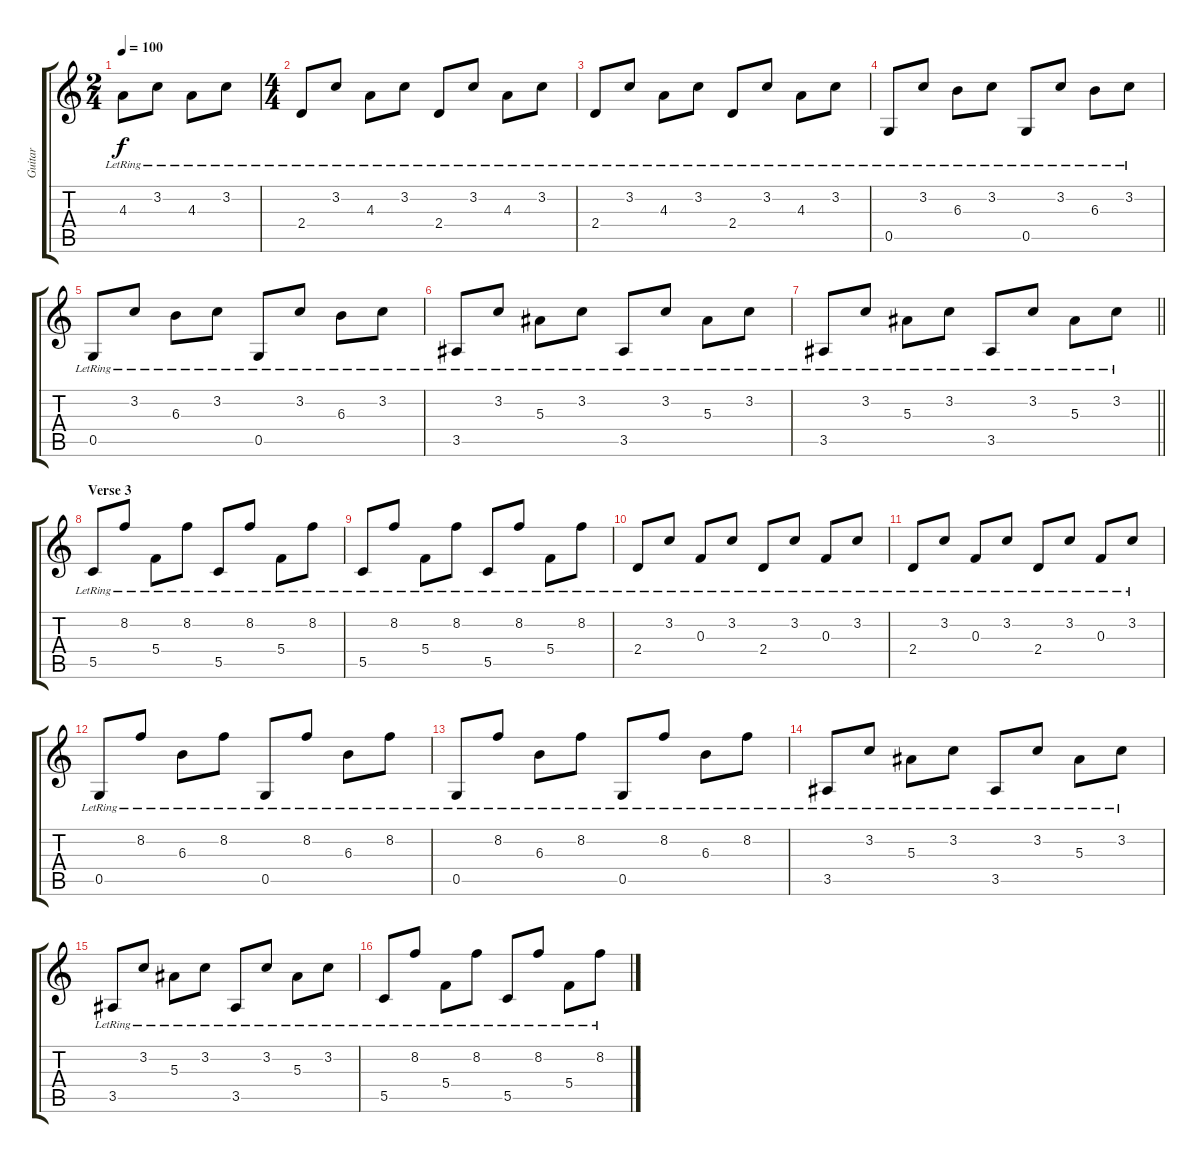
\track ("Guitar" "Guitar") {instrument acousticguitarsteel}
\staff {score tabs}
\tuning (D4 A3 F3 C3 G2 D2) {hide}
\ts (2 4)
\tempo 100
\clef g2
\ks c
4.3{lr}.8{dy f} 3.2{lr}.8 4.3{lr}.8 3.2{lr}.8 |
\ts (4 4)
2.4{lr}.8 3.2{lr}.8 4.3{lr}.8 3.2{lr}.8 2.4{lr}.8 3.2{lr}.8 4.3{lr}.8 3.2{lr}.8 |
2.4{lr}.8 3.2{lr}.8 4.3{lr}.8 3.2{lr}.8 2.4{lr}.8 3.2{lr}.8 4.3{lr}.8 3.2{lr}.8 |
0.5{lr}.8 3.2{lr}.8 6.3{lr}.8 3.2{lr}.8 0.5{lr}.8 3.2{lr}.8 6.3{lr}.8 3.2{lr}.8 |
0.5{lr}.8 3.2{lr}.8 6.3{lr}.8 3.2{lr}.8 0.5{lr}.8 3.2{lr}.8 6.3{lr}.8 3.2{lr}.8 |
3.5{lr}.8 3.2{lr}.8 5.3{lr}.8 3.2{lr}.8 3.5{lr}.8 3.2{lr}.8 5.3{lr}.8 3.2{lr}.8 |
\barLineRight lightlight
3.5{lr}.8 3.2{lr}.8 5.3{lr}.8 3.2{lr}.8 3.5{lr}.8 3.2{lr}.8 5.3{lr}.8 3.2{lr}.8 |
\section ("" "Verse 3")
5.5{lr}.8 8.2{lr}.8 5.4{lr}.8 8.2{lr}.8 5.5{lr}.8 8.2{lr}.8 5.4{lr}.8 8.2{lr}.8 |
5.5{lr}.8 8.2{lr}.8 5.4{lr}.8 8.2{lr}.8 5.5{lr}.8 8.2{lr}.8 5.4{lr}.8 8.2{lr}.8 |
2.4{lr}.8 3.2{lr}.8 0.3{lr}.8 3.2{lr}.8 2.4{lr}.8 3.2{lr}.8 0.3{lr}.8 3.2{lr}.8 |
2.4{lr}.8 3.2{lr}.8 0.3{lr}.8 3.2{lr}.8 2.4{lr}.8 3.2{lr}.8 0.3{lr}.8 3.2{lr}.8 |
0.5{lr}.8 8.2{lr}.8 6.3{lr}.8 8.2{lr}.8 0.5{lr}.8 8.2{lr}.8 6.3{lr}.8 8.2{lr}.8 |
0.5{lr}.8 8.2{lr}.8 6.3{lr}.8 8.2{lr}.8 0.5{lr}.8 8.2{lr}.8 6.3{lr}.8 8.2{lr}.8 |
3.5{lr}.8 3.2{lr}.8 5.3{lr}.8 3.2{lr}.8 3.5{lr}.8 3.2{lr}.8 5.3{lr}.8 3.2{lr}.8 |
3.5{lr}.8 3.2{lr}.8 5.3{lr}.8 3.2{lr}.8 3.5{lr}.8 3.2{lr}.8 5.3{lr}.8 3.2{lr}.8 |
5.5{lr}.8 8.2{lr}.8 5.4{lr}.8 8.2{lr}.8 5.5{lr}.8 8.2{lr}.8 5.4{lr}.8 8.2{lr}.8
